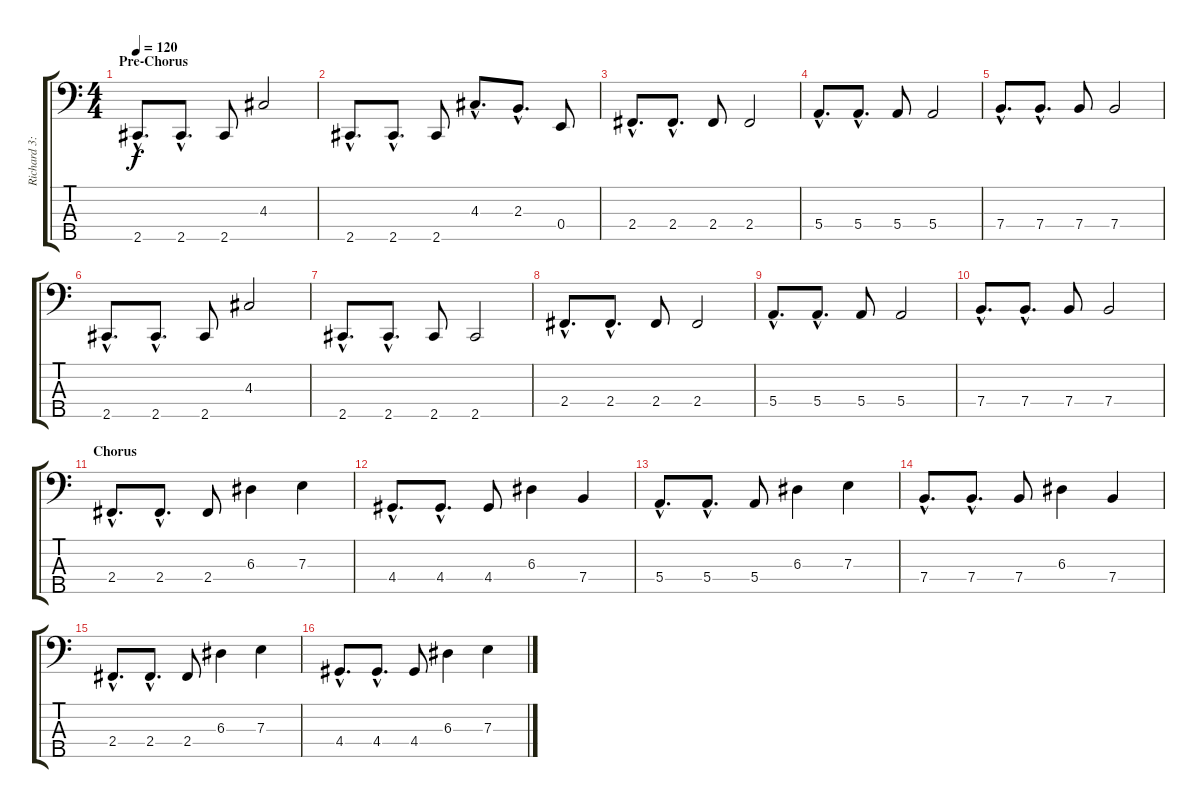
\track ("Richard 3:17  E.T.M." "Richard 3:") {instrument electricbassfinger}
\staff {score tabs}
\tuning (G2 D2 A1 E1 B0) {hide}
\ts (4 4)
\section ("" "Pre-Chorus")
\tempo 120
\clef f4
\ks c
2.5{hac}.8{d dy f} 2.5{hac}.8{d} 2.5.8 4.3.2 |
2.5{hac}.8{d} 2.5{hac}.8{d} 2.5.8 4.3{hac}.8{d} 2.3{hac}.8{d} 0.4.8 |
2.4{hac}.8{d} 2.4{hac}.8{d} 2.4.8 2.4.2 |
5.4{hac}.8{d} 5.4{hac}.8{d} 5.4.8 5.4.2 |
7.4{hac}.8{d} 7.4{hac}.8{d} 7.4.8 7.4.2 |
2.5{hac}.8{d} 2.5{hac}.8{d} 2.5.8 4.3.2 |
2.5{hac}.8{d} 2.5{hac}.8{d} 2.5.8 2.5.2 |
2.4{hac}.8{d} 2.4{hac}.8{d} 2.4.8 2.4.2 |
5.4{hac}.8{d} 5.4{hac}.8{d} 5.4.8 5.4.2 |
7.4{hac}.8{d} 7.4{hac}.8{d} 7.4.8 7.4.2 |
\section ("" "Chorus")
2.4{hac}.8{d} 2.4{hac}.8{d} 2.4.8 6.3.4 7.3.4 |
4.4{hac}.8{d} 4.4{hac}.8{d} 4.4.8 6.3.4 7.4.4 |
5.4{hac}.8{d} 5.4{hac}.8{d} 5.4.8 6.3.4 7.3.4 |
7.4{hac}.8{d} 7.4{hac}.8{d} 7.4.8 6.3.4 7.4.4 |
2.4{hac}.8{d} 2.4{hac}.8{d} 2.4.8 6.3.4 7.3.4 |
4.4{hac}.8{d} 4.4{hac}.8{d} 4.4.8 6.3.4 7.3.4
